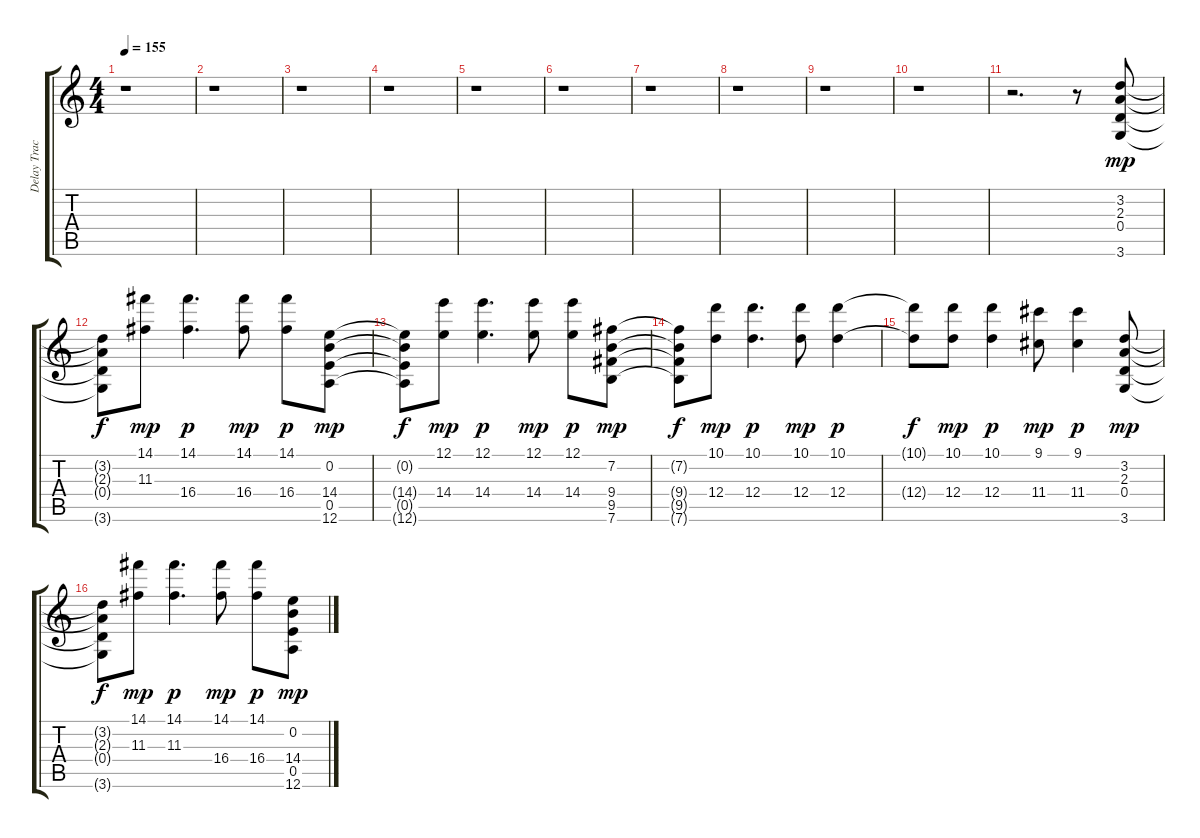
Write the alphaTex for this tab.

\track ("Delay Track (ignore)" "Delay Trac") {instrument electricguitarjazz}
\staff {score tabs}
\tuning (E4 B3 G3 D3 A2 E2) {hide}
\ts (4 4)
\tempo 155
\clef g2
\ks c
r.1{dy mp} |
r.1 |
r.1 |
r.1 |
r.1 |
r.1 |
r.1 |
r.1 |
r.1 |
r.1 |
r.2{d} r.8 (3.2 2.3 0.4 3.6).8 |
(3.2{t} 2.3{t} 0.4{t} 3.6{t}).8{dy f} (14.1 11.3).8{dy mp} (14.1 16.4).4{d dy p} (14.1 16.4).8{dy mp} (14.1 16.4).8{dy p} (0.2 14.4 0.5 12.6).8{dy mp} |
(0.2{t} 14.4{t} 0.5{t} 12.6{t}).8{dy f} (12.1 14.4).8{dy mp} (12.1 14.4).4{d dy p} (12.1 14.4).8{dy mp} (12.1 14.4).8{dy p} (7.2 9.4 9.5 7.6).8{dy mp} |
(7.2{t} 9.4{t} 9.5{t} 7.6{t}).8{dy f} (10.1 12.4).8{dy mp} (10.1 12.4).4{d dy p} (10.1 12.4).8{dy mp} (10.1 12.4).4{dy p} |
(10.1{t} 12.4{t}).8{dy f} (10.1 12.4).8{dy mp} (10.1 12.4).4{dy p} (9.1 11.4).8{dy mp} (9.1 11.4).4{dy p} (3.2 2.3 0.4 3.6).8{dy mp} |
(3.2{t} 2.3{t} 0.4{t} 3.6{t}).8{dy f} (14.1 11.3).8{dy mp} (14.1 11.3).4{d dy p} (14.1 16.4).8{dy mp} (14.1 16.4).8{dy p} (0.2 14.4 0.5 12.6).8{dy mp}
